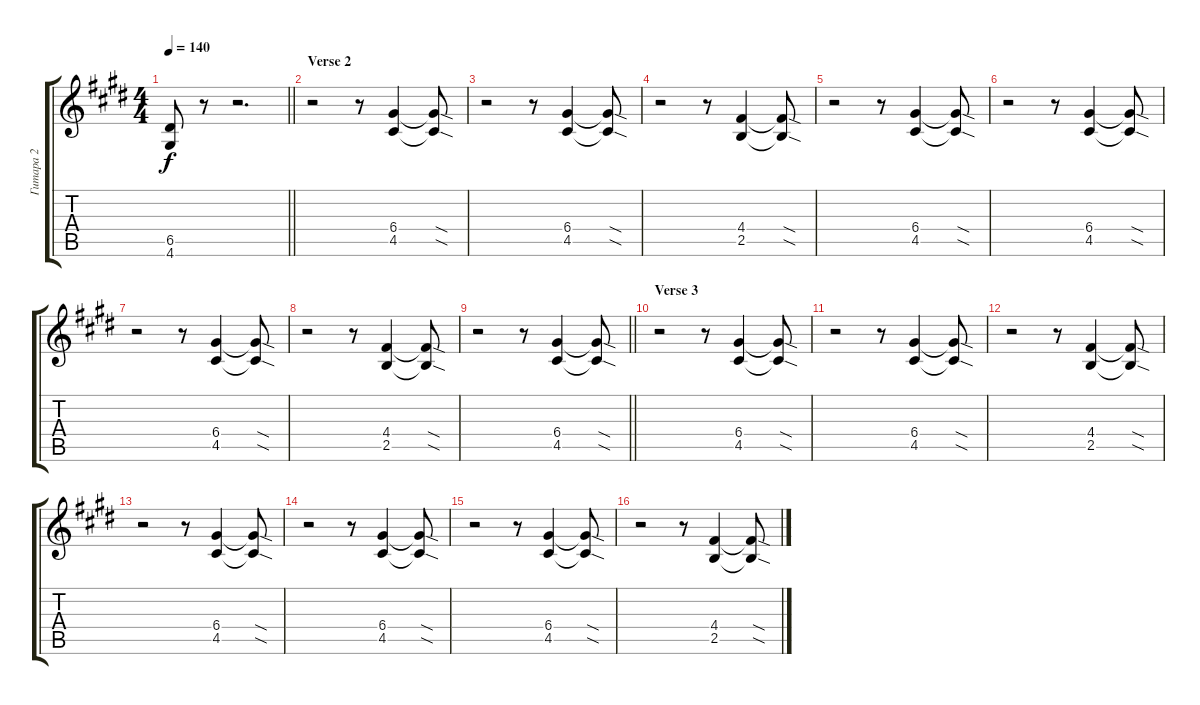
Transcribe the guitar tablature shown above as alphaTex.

\track ("Гитара 2" "Гитара 2") {instrument distortionguitar}
\staff {score tabs}
\tuning (E4 B3 G3 D3 A2 E2) {hide}
\ts (4 4)
\tempo 140
\clef g2
\barLineRight lightlight
\ks c#minor
(6.5 4.6).8{dy f} r.8 r.2{d} |
\section ("" "Verse 2")
r.2 r.8 (6.4 4.5).4 (6.4{sod t} 4.5{sod t}).8 |
r.2 r.8 (6.4 4.5).4 (6.4{sod t} 4.5{sod t}).8 |
r.2 r.8 (4.4 2.5).4 (4.4{sod t} 2.5{sod t}).8 |
r.2 r.8 (6.4 4.5).4 (6.4{sod t} 4.5{sod t}).8 |
r.2 r.8 (6.4 4.5).4 (6.4{sod t} 4.5{sod t}).8 |
r.2 r.8 (6.4 4.5).4 (6.4{sod t} 4.5{sod t}).8 |
r.2 r.8 (4.4 2.5).4 (4.4{sod t} 2.5{sod t}).8 |
\barLineRight lightlight
r.2 r.8 (6.4 4.5).4 (6.4{sod t} 4.5{sod t}).8 |
\section ("" "Verse 3")
r.2 r.8 (6.4 4.5).4 (6.4{sod t} 4.5{sod t}).8 |
r.2 r.8 (6.4 4.5).4 (6.4{sod t} 4.5{sod t}).8 |
r.2 r.8 (4.4 2.5).4 (4.4{sod t} 2.5{sod t}).8 |
r.2 r.8 (6.4 4.5).4 (6.4{sod t} 4.5{sod t}).8 |
r.2 r.8 (6.4 4.5).4 (6.4{sod t} 4.5{sod t}).8 |
r.2 r.8 (6.4 4.5).4 (6.4{sod t} 4.5{sod t}).8 |
r.2 r.8 (4.4 2.5).4 (4.4{sod t} 2.5{sod t}).8
